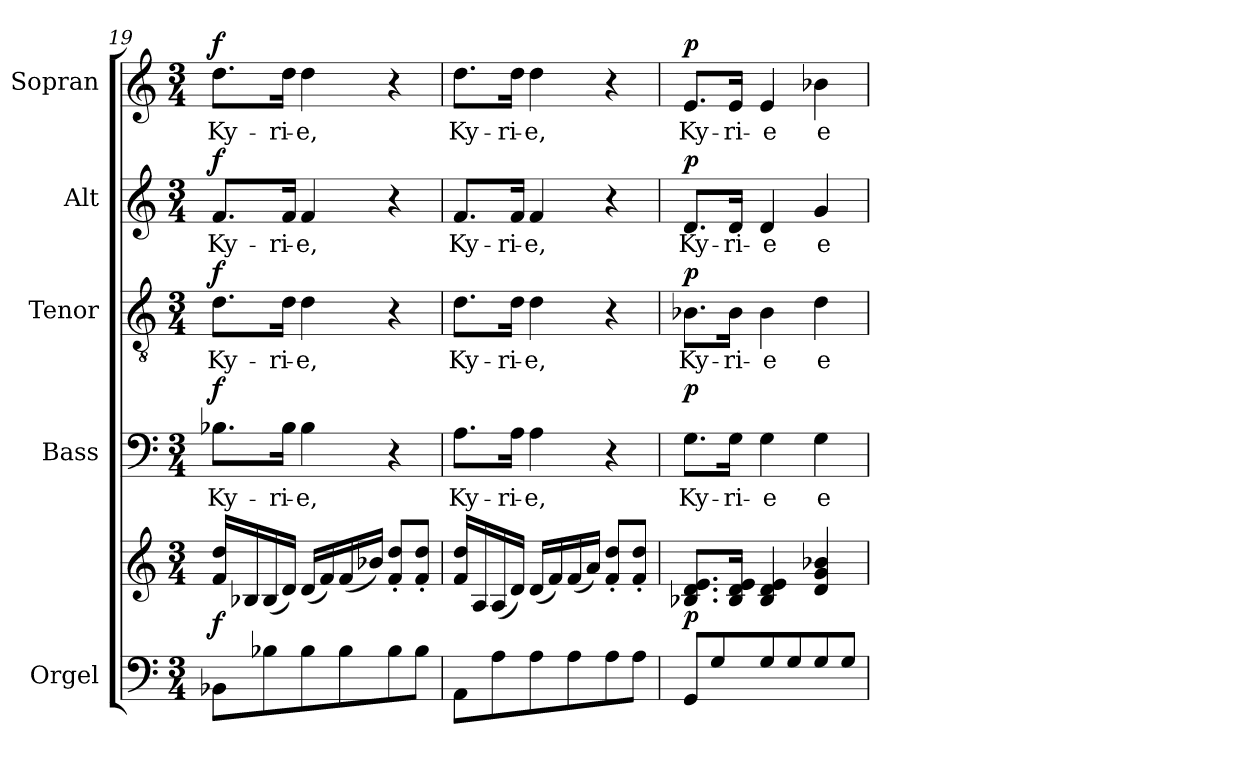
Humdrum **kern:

**kern	**kern	**dynam	**kern	**text	**dynam	**kern	**text	**dynam	**kern	**text	**dynam	**kern	**text	**dynam
*part5	*part5	*part5	*part4	*part4	*part4	*part3	*part3	*part3	*part2	*part2	*part2	*part1	*part1	*part1
*staff6	*staff5	*staff5/6	*staff4	*staff4	*staff4	*staff3	*staff3	*staff3	*staff2	*staff2	*staff2	*staff1	*staff1	*staff1
*I"Orgel	*	*	*I"Bass	*	*	*I"Tenor	*	*	*I"Alt	*	*	*I"Sopran	*	*
*I'Org.	*	*	*I'B.	*	*	*I'T.	*	*	*I'A.	*	*	*I'S.	*	*
*clefF4	*clefG2	*	*clefF4	*	*	*clefGv2	*	*	*clefG2	*	*	*clefG2	*	*
*k[]	*k[]	*	*k[]	*	*	*k[]	*	*	*k[]	*	*	*k[]	*	*
*C:	*C:	*	*C:	*	*	*C:	*	*	*C:	*	*	*C:	*	*
*M3/4	*M3/4	*	*M3/4	*	*	*M3/4	*	*	*M3/4	*	*	*M3/4	*	*
=19	=19	=19	=19	=19	=19	=19	=19	=19	=19	=19	=19	=19	=19	=19
!	!	!LO:DY:b	!	!LO:LY:b	!LO:DY:a	!	!LO:LY:b	!LO:DY:a	!	!LO:LY:b	!LO:DY:a	!	!LO:LY:b	!LO:DY:a
8BB-X\L	16f/ 16dd/LL	f	8.B-X\L	Ky-	f	8.d\L	Ky-	f	8.f/L	Ky-	f	8.dd\L	Ky-	f
.	16B-X/	.	.	.	.	.	.	.	.	.	.	.	.	.
8B-X\	(<16B-/	.	.	.	.	.	.	.	.	.	.	.	.	.
!	!	!	!	!LO:LY:b	!	!	!LO:LY:b	!	!	!LO:LY:b	!	!	!LO:LY:b	!
.	16d/JJ)	.	16B-\Jk	-ri-	.	16d\Jk	-ri-	.	16f/Jk	-ri-	.	16dd\Jk	-ri-	.
!	!	!	!	!LO:LY:b	!	!	!LO:LY:b	!	!	!LO:LY:b	!	!	!LO:LY:b	!
8B-\	(<16d/LL	.	4B-\	-e,	.	4d\	-e,	.	4f/	-e,	.	4dd\	-e,	.
.	16f/)	.	.	.	.	.	.	.	.	.	.	.	.	.
8B-\	(<16f/	.	.	.	.	.	.	.	.	.	.	.	.	.
.	16b-X/JJ)	.	.	.	.	.	.	.	.	.	.	.	.	.
8B-\	8f/'< 8dd/'<L	.	4r	.	.	4r	.	.	4r	.	.	4r	.	.
8B-\J	8f/'< 8dd/'<J	.	.	.	.	.	.	.	.	.	.	.	.	.
=20	=20	=20	=20	=20	=20	=20	=20	=20	=20	=20	=20	=20	=20	=20
!	!	!	!	!LO:LY:b	!	!	!LO:LY:b	!	!	!LO:LY:b	!	!	!LO:LY:b	!
8AA\L	16f/ 16dd/LL	.	8.A\L	Ky-	.	8.d\L	Ky-	.	8.f/L	Ky-	.	8.dd\L	Ky-	.
.	16A/	.	.	.	.	.	.	.	.	.	.	.	.	.
8A\	(<16A/	.	.	.	.	.	.	.	.	.	.	.	.	.
!	!	!	!	!LO:LY:b	!	!	!LO:LY:b	!	!	!LO:LY:b	!	!	!LO:LY:b	!
.	16d/JJ)	.	16A\Jk	-ri-	.	16d\Jk	-ri-	.	16f/Jk	-ri-	.	16dd\Jk	-ri-	.
!	!	!	!	!LO:LY:b	!	!	!LO:LY:b	!	!	!LO:LY:b	!	!	!LO:LY:b	!
8A\	(<16d/LL	.	4A\	-e,	.	4d\	-e,	.	4f/	-e,	.	4dd\	-e,	.
.	16f/)	.	.	.	.	.	.	.	.	.	.	.	.	.
8A\	(<16f/	.	.	.	.	.	.	.	.	.	.	.	.	.
.	16a/JJ)	.	.	.	.	.	.	.	.	.	.	.	.	.
8A\	8f/'< 8dd/'<L	.	4r	.	.	4r	.	.	4r	.	.	4r	.	.
8A\J	8f/'< 8dd/'<J	.	.	.	.	.	.	.	.	.	.	.	.	.
=21	=21	=21	=21	=21	=21	=21	=21	=21	=21	=21	=21	=21	=21	=21
!	!	!LO:DY:b	!	!LO:LY:b	!LO:DY:a	!	!LO:LY:b	!LO:DY:a	!	!LO:LY:b	!LO:DY:a	!	!LO:LY:b	!LO:DY:a
8GG/L	8.B-X/ 8.d/ 8.e/L	p	8.G\L	Ky-	p	8.B-X\L	Ky-	p	8.d/L	Ky-	p	8.e/L	Ky-	p
8G/	.	.	.	.	.	.	.	.	.	.	.	.	.	.
!	!	!	!	!LO:LY:b	!	!	!LO:LY:b	!	!	!LO:LY:b	!	!	!LO:LY:b	!
.	16B-/ 16d/ 16e/Jk	.	16G\Jk	-ri-	.	16B-\Jk	-ri-	.	16d/Jk	-ri-	.	16e/Jk	-ri-	.
!	!	!	!	!LO:LY:b	!	!	!LO:LY:b	!	!	!LO:LY:b	!	!	!LO:LY:b	!
8G/	4B-/ 4d/ 4e/	.	4G\	-e	.	4B-\	-e	.	4d/	-e	.	4e/	-e	.
8G/	.	.	.	.	.	.	.	.	.	.	.	.	.	.
!	!	!	!	!LO:LY:b	!	!	!LO:LY:b	!	!	!LO:LY:b	!	!	!LO:LY:b	!
8G/	4d/ 4g/ 4b-X/	.	4G\	e-	.	4d\	e-	.	4g/	e-	.	4b-X\	e-	.
8G/J	.	.	.	.	.	.	.	.	.	.	.	.	.	.
=	=	=	=	=	=	=	=	=	=	=	=	=	=	=
*-	*-	*-	*-	*-	*-	*-	*-	*-	*-	*-	*-	*-	*-	*-
